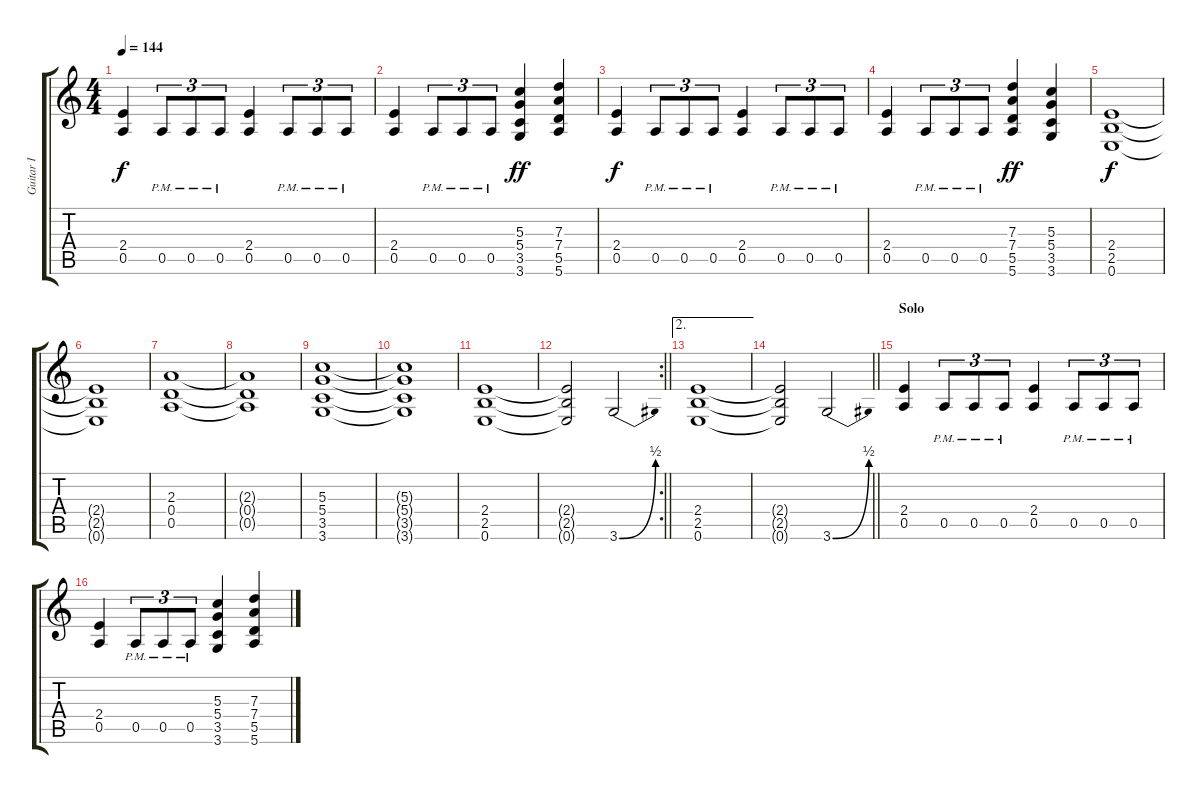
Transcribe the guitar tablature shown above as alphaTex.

\track ("Guitar I" "Guitar I") {instrument overdrivenguitar}
\staff {score tabs}
\tuning (E4 B3 G3 D3 A2 E2) {hide}
\ts (4 4)
\tempo 144
\clef g2
\ks c
(2.4 0.5).4{dy f} 0.5{pm}.8{tu (3 2)} 0.5{pm}.8{tu (3 2)} 0.5{pm}.8{tu (3 2)} (2.4 0.5).4 0.5{pm}.8{tu (3 2)} 0.5{pm}.8{tu (3 2)} 0.5{pm}.8{tu (3 2)} |
(2.4 0.5).4 0.5{pm}.8{tu (3 2)} 0.5{pm}.8{tu (3 2)} 0.5{pm}.8{tu (3 2)} (5.3 5.4 3.5 3.6).4{dy ff} (7.3 7.4 5.5 5.6).4 |
(2.4 0.5).4{dy f} 0.5{pm}.8{tu (3 2)} 0.5{pm}.8{tu (3 2)} 0.5{pm}.8{tu (3 2)} (2.4 0.5).4 0.5{pm}.8{tu (3 2)} 0.5{pm}.8{tu (3 2)} 0.5{pm}.8{tu (3 2)} |
(2.4 0.5).4 0.5{pm}.8{tu (3 2)} 0.5{pm}.8{tu (3 2)} 0.5{pm}.8{tu (3 2)} (7.3 7.4 5.5 5.6).4{dy ff} (5.3 5.4 3.5 3.6).4 |
(2.4 2.5 0.6).1{dy f} |
(2.4{t} 2.5{t} 0.6{t}).1 |
(2.3 0.4 0.5).1 |
(2.3{t} 0.4{t} 0.5{t}).1 |
(5.3 5.4 3.5 3.6).1 |
(5.3{t} 5.4{t} 3.5{t} 3.6{t}).1 |
(2.4 2.5 0.6).1 |
\rc 2
\barLineRight lightlight
(2.4{t} 2.5{t} 0.6{t}).2 3.6{be (bend 0 0 60 2)}.2 |
\ae 2
(2.4 2.5 0.6).1 |
\barLineRight lightlight
(2.4{t} 2.5{t} 0.6{t}).2 3.6{be (bend 0 0 60 2)}.2 |
\section ("" "Solo")
(2.4 0.5).4 0.5{pm}.8{tu (3 2)} 0.5{pm}.8{tu (3 2)} 0.5{pm}.8{tu (3 2)} (2.4 0.5).4 0.5{pm}.8{tu (3 2)} 0.5{pm}.8{tu (3 2)} 0.5{pm}.8{tu (3 2)} |
(2.4 0.5).4 0.5{pm}.8{tu (3 2)} 0.5{pm}.8{tu (3 2)} 0.5{pm}.8{tu (3 2)} (5.3 5.4 3.5 3.6).4 (7.3 7.4 5.5 5.6).4
